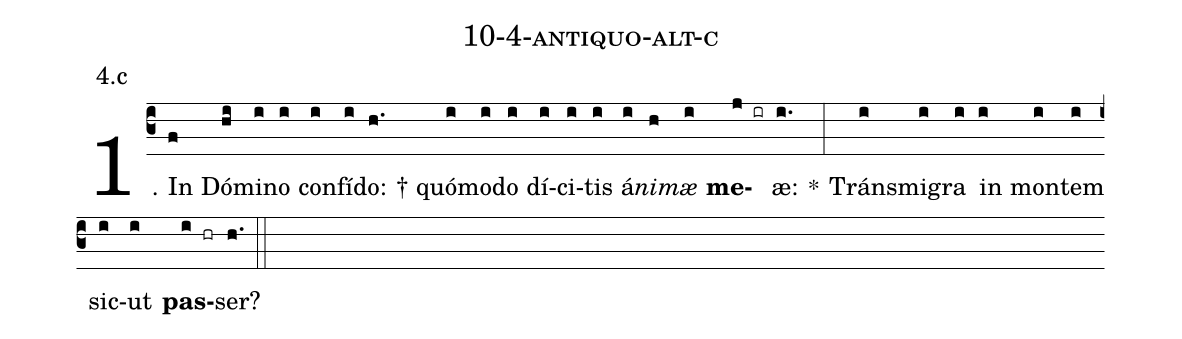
name: 10-4-antiquo-alt-c;
annotation: 4.c;
%%
(c3)1. In(f) Dó(hi)mi(i)no(i) con(i)fí(i)do: †(h.) quó(i)mo(i)do(i) dí(i)ci(i)tis(i) á(i)<i>ni</i>(h)<i>mæ</i>(i) <b>me</b>(j ir)æ:(i.) *(:) Tráns(i)mi(i)gra(i) in(i) mon(i)tem(i) sic(i)ut(i) <b>pas</b>(i hr)ser?(h.) (::)
